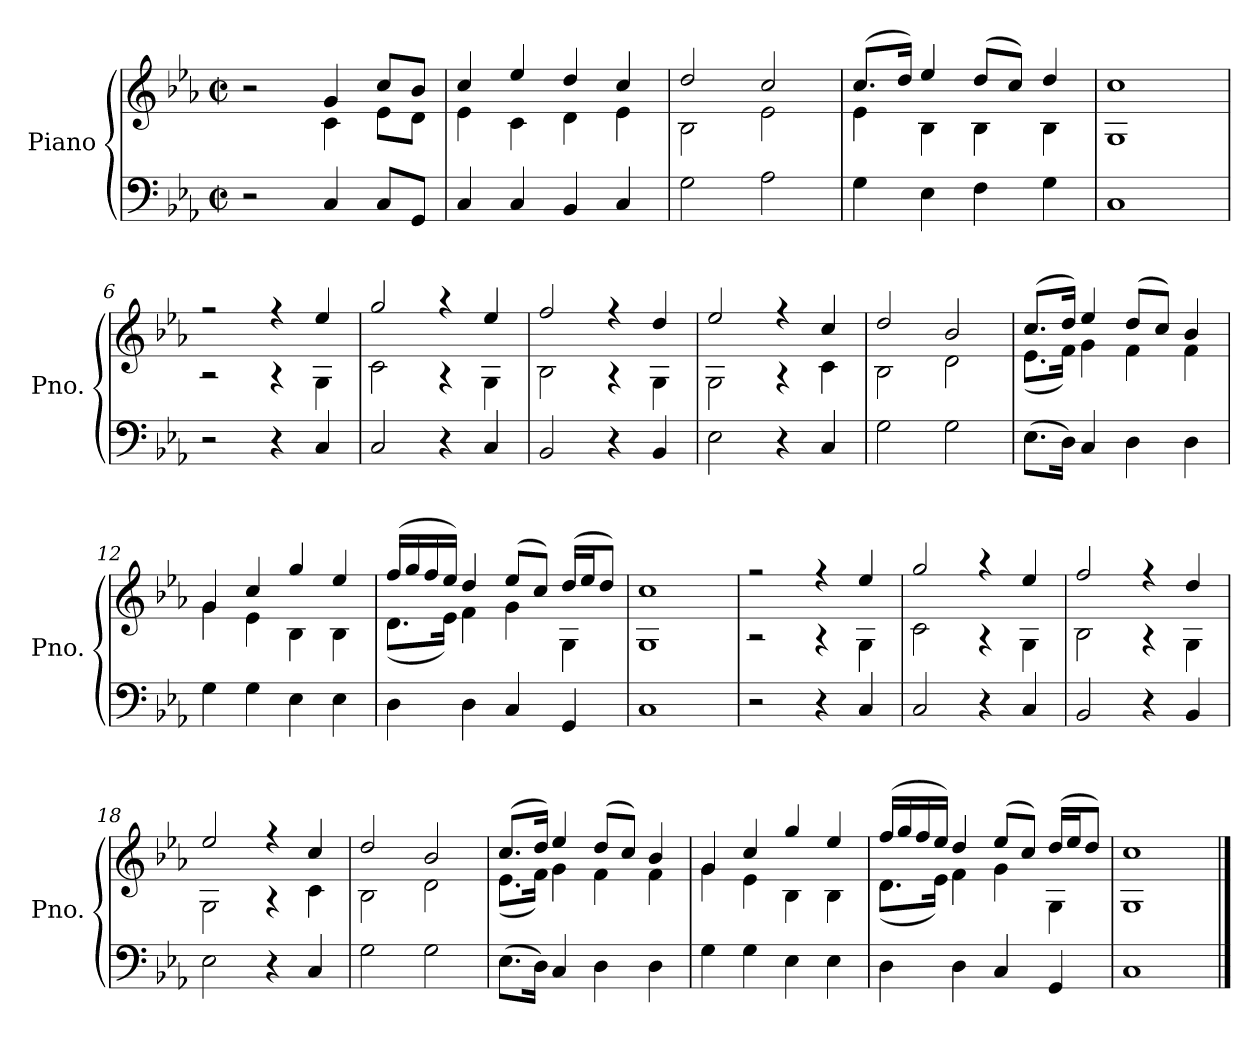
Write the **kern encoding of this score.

**kern	**kern
*part2	*part1
*staff2	*staff1
*I"Piano	*I"Piano
*I'Pno.	*I'Pno.
*clefF4	*clefG2
*k[b-e-a-]	*k[b-e-a-]
*M2/2	*M2/2
*met(c|)	*met(c|)
=1	=1
*	*^
2r	2r	2ryy
4C/	4g/	4c\
8C/L	8cc/L	8e-\L
8GG/J	8b-/J	8d\J
=2	=2	=2
4C/	4cc/	4e-\
4C/	4ee-/	4c\
4BB-/	4dd/	4d\
4C/	4cc/	4e-\
=3	=3	=3
2G\	2dd/	2B-\
2A-\	2cc/	2e-\
=4	=4	=4
4G\	(8.cc/L	4e-\
.	16dd/Jk)	.
4E-\	4ee-/	4B-\
4F\	(8dd/L	4B-\
.	8cc/J)	.
4G\	4dd/	4B-\
=5	=5	=5
1C	1cc	1G
=6	=6	=6
2r	2r	2r
4r	4r	4r
4C/	4ee-/	4G\
=7	=7	=7
2C/	2gg/	2c\
4r	4r	4r
4C/	4ee-/	4G\
!!LO:LB:g=z	!!
=8	=8	=8
2BB-/	2ff/	2B-\
4r	4r	4r
4BB-/	4dd/	4G\
=9	=9	=9
2E-\	2ee-/	2G\
4r	4r	4r
4C/	4cc/	4c\
=10	=10	=10
2G\	2dd/	2B-\
2G\	2b-/	2d\
=11	=11	=11
(8.E-\L	(8.cc/L	(8.e-\L
16D\Jk)	16dd/Jk)	16f\Jk)
4C/	4ee-/	4g\
4D\	(8dd/L	4f\
.	8cc/J)	.
4D\	4b-/	4f\
=12	=12	=12
4G\	4g/	4g\
4G\	4cc/	4e-\
4E-\	4gg/	4B-\
4E-\	4ee-/	4B-\
=13	=13	=13
4D\	(16ff/LL	(8.d\L
.	16gg/	.
.	16ff/	.
.	16ee-/JJ)	16e-\Jk)
4D\	4dd/	4f\
4C/	(8ee-/L	4g\
.	8cc/J)	.
4GG/	(16dd/LL	4G\
.	16ee-/J	.
.	8dd/J)	.
=14	=14	=14
1C	1cc	1G
!!LO:LB:g=z	!!
=15	=15	=15
2r	2r	2r
4r	4r	4r
4C/	4ee-/	4G\
=16	=16	=16
2C/	2gg/	2c\
4r	4r	4r
4C/	4ee-/	4G\
=17	=17	=17
2BB-/	2ff/	2B-\
4r	4r	4r
4BB-/	4dd/	4G\
=18	=18	=18
2E-\	2ee-/	2G\
4r	4r	4r
4C/	4cc/	4c\
=19	=19	=19
2G\	2dd/	2B-\
2G\	2b-/	2d\
=20	=20	=20
(8.E-\L	(8.cc/L	(8.e-\L
16D\Jk)	16dd/Jk)	16f\Jk)
4C/	4ee-/	4g\
4D\	(8dd/L	4f\
.	8cc/J)	.
4D\	4b-/	4f\
=21	=21	=21
4G\	4g/	4g\
4G\	4cc/	4e-\
4E-\	4gg/	4B-\
4E-\	4ee-/	4B-\
!!LO:LB:g=z	!!
=22	=22	=22
4D\	(16ff/LL	(8.d\L
.	16gg/	.
.	16ff/	.
.	16ee-/JJ)	16e-\Jk)
4D\	4dd/	4f\
4C/	(8ee-/L	4g\
.	8cc/J)	.
4GG/	(16dd/LL	4G\
.	16ee-/J	.
.	8dd/J)	.
=23	=23	=23
1C	1cc	1G
*	*v	*v
==	==
*-	*-
